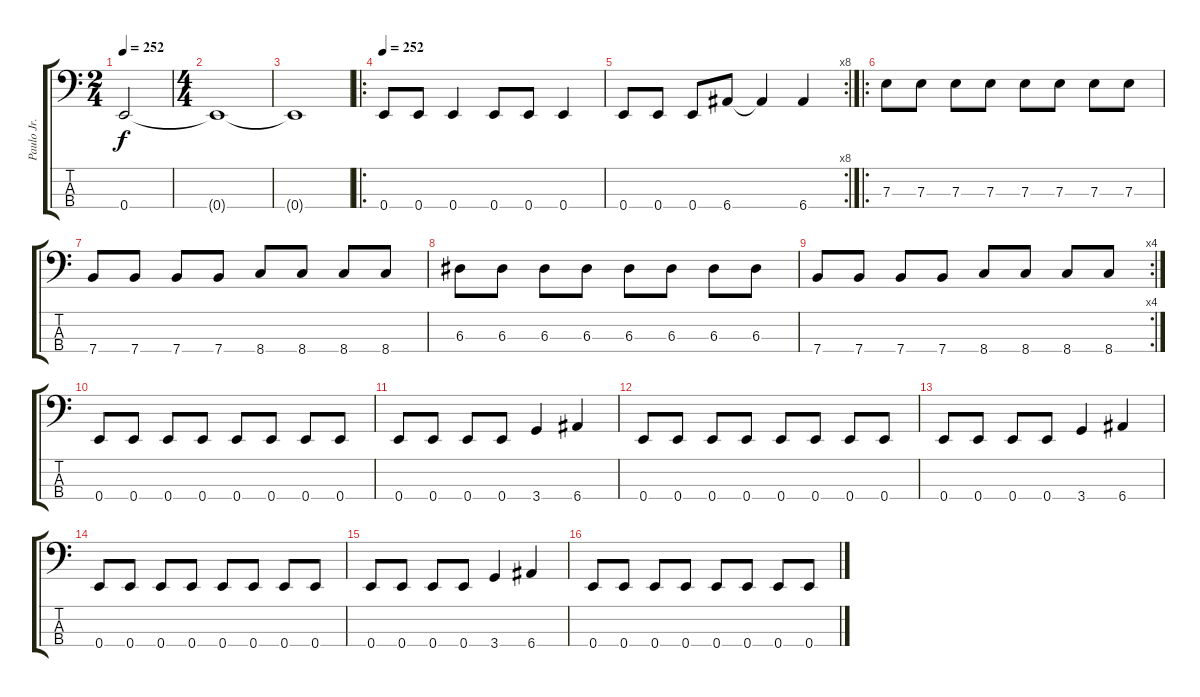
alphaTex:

\track ("Paulo Jr." "Paulo Jr.") {instrument electricbasspick}
\staff {score tabs}
\tuning (G2 D2 A1 E1) {hide}
\ts (2 4)
\tempo 252
\clef f4
\ks c
0.4.2{dy f} |
\ts (4 4)
0.4{t}.1 |
0.4{t}.1 |
\ro
\tempo 252
0.4.8 0.4.8 0.4.4 0.4.8 0.4.8 0.4.4 |
\rc 8
0.4.8 0.4.8 0.4.8 6.4.8 6.4{t}.4 6.4.4 |
\ro
7.3.8 7.3.8 7.3.8 7.3.8 7.3.8 7.3.8 7.3.8 7.3.8 |
7.4.8 7.4.8 7.4.8 7.4.8 8.4.8 8.4.8 8.4.8 8.4.8 |
6.3.8 6.3.8 6.3.8 6.3.8 6.3.8 6.3.8 6.3.8 6.3.8 |
\rc 4
7.4.8 7.4.8 7.4.8 7.4.8 8.4.8 8.4.8 8.4.8 8.4.8 |
0.4.8 0.4.8 0.4.8 0.4.8 0.4.8 0.4.8 0.4.8 0.4.8 |
0.4.8 0.4.8 0.4.8 0.4.8 3.4.4 6.4.4 |
0.4.8 0.4.8 0.4.8 0.4.8 0.4.8 0.4.8 0.4.8 0.4.8 |
0.4.8 0.4.8 0.4.8 0.4.8 3.4.4 6.4.4 |
0.4.8 0.4.8 0.4.8 0.4.8 0.4.8 0.4.8 0.4.8 0.4.8 |
0.4.8 0.4.8 0.4.8 0.4.8 3.4.4 6.4.4 |
0.4.8 0.4.8 0.4.8 0.4.8 0.4.8 0.4.8 0.4.8 0.4.8
